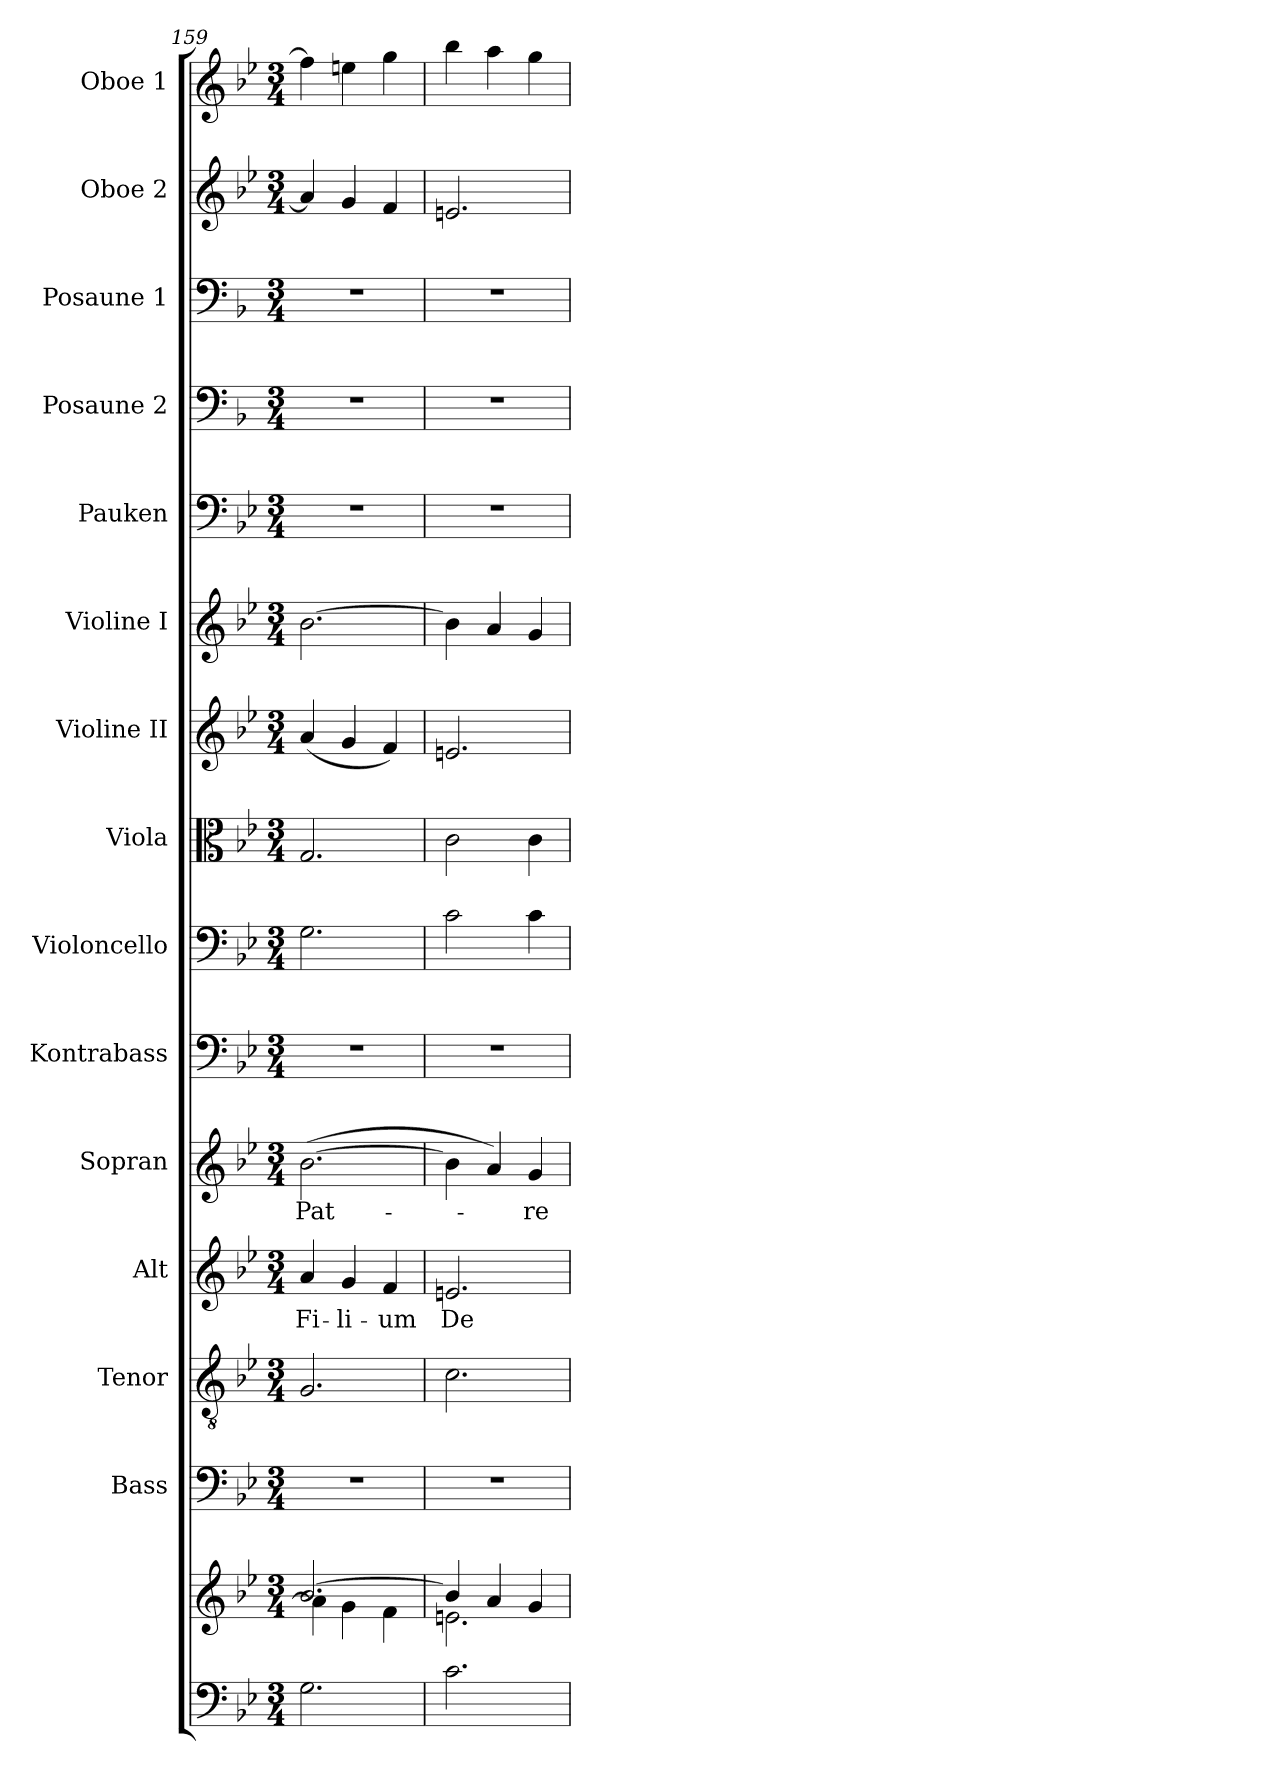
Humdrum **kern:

**kern	**kern	**kern	**kern	**kern	**text	**kern	**text	**kern	**kern	**kern	**kern	**kern	**kern	**kern	**kern	**kern	**kern
*part15	*part15	*part14	*part13	*part12	*part12	*part11	*part11	*part10	*part9	*part8	*part7	*part6	*part5	*part4	*part3	*part2	*part1
*staff16	*staff15	*staff14	*staff13	*staff12	*staff12	*staff11	*staff11	*staff10	*staff9	*staff8	*staff7	*staff6	*staff5	*staff4	*staff3	*staff2	*staff1
*	*	*I"Bass	*I"Tenor	*I"Alt	*	*I"Sopran	*	*I"Kontrabass	*I"Violoncello	*I"Viola	*I"Violine II	*I"Violine I	*I"Pauken	*I"Posaune 2	*I"Posaune 1	*I"Oboe 2	*I"Oboe 1
*	*	*I'B.	*I'T.	*I'A.	*	*I'S.	*	*I'Kb.	*I'Vc.	*I'Vla.	*I'Vl. II	*I'Vl. I	*I'Pk.	*I'Pos. 2	*I'Pos. 1	*I'Ob. 2	*I'Ob. 1
*clefF4	*clefG2	*clefF4	*clefGv2	*clefG2	*	*clefG2	*	*clefF4	*clefF4	*clefC3	*clefG2	*clefG2	*clefF4	*clefF4	*clefF4	*clefG2	*clefG2
*	*	*	*	*	*	*	*	*ITrd7c12	*	*	*	*	*	*ITrd4c7	*ITrd4c7	*	*
*k[b-e-]	*k[b-e-]	*k[b-e-]	*k[b-e-]	*k[b-e-]	*	*k[b-e-]	*	*k[b-e-]	*k[b-e-]	*k[b-e-]	*k[b-e-]	*k[b-e-]	*k[b-e-]	*k[b-e-]	*k[b-e-]	*k[b-e-]	*k[b-e-]
*B-:	*B-:	*B-:	*B-:	*B-:	*	*B-:	*	*B-:	*B-:	*B-:	*B-:	*B-:	*B-:	*B-:	*B-:	*B-:	*B-:
*M3/4	*M3/4	*M3/4	*M3/4	*M3/4	*	*M3/4	*	*M3/4	*M3/4	*M3/4	*M3/4	*M3/4	*M3/4	*M3/4	*M3/4	*M3/4	*M3/4
=159	=159	=159	=159	=159	=159	=159	=159	=159	=159	=159	=159	=159	=159	=159	=159	=159	=159
*	*^	*	*	*	*	*	*	*	*	*	*	*	*	*	*	*	*
!	!	!	!	!	!	!LO:LY:b	!	!LO:LY:b	!	!	!	!	!	!	!	!	!	!
2.G\	[>2.b-/	4a\]	2.r	2.G/	4a/	Fi-	(>[2.b-\	Pat-	2.r	2.G\	2.G/	(<4a/	[2.b-\	2.r	2.r	2.r	4a/]	4ff\]
!	!	!	!	!	!	!LO:LY:b	!	!	!	!	!	!	!	!	!	!	!	!
.	.	4g\	.	.	4g/	-li-	.	.	.	.	.	4g/	.	.	.	.	4g/	4een\
!	!	!	!	!	!	!LO:LY:b	!	!	!	!	!	!	!	!	!	!	!	!
.	.	4f\	.	.	4f/	-um	.	.	.	.	.	4f/)	.	.	.	.	4f/	4gg\
=160	=160	=160	=160	=160	=160	=160	=160	=160	=160	=160	=160	=160	=160	=160	=160	=160	=160	=160
!	!	!	!	!	!	!LO:LY:b	!	!	!	!	!	!	!	!	!	!	!	!
2.c\	4b-/]	2.en\	2.r	2.c\	2.en/	De-	4b-\]	.	2.r	2c\	2c\	2.en/	4b-\]	2.r	2.r	2.r	2.en/	4bb-\
.	4a/	.	.	.	.	.	4a/)	.	.	.	.	.	4a/	.	.	.	.	4aa\
!	!	!	!	!	!	!	!	!LO:LY:b	!	!	!	!	!	!	!	!	!	!
.	4g/	.	.	.	.	.	4g/	-re	.	4c\	4c\	.	4g/	.	.	.	.	4gg\
*	*v	*v	*	*	*	*	*	*	*	*	*	*	*	*	*	*	*	*
=	=	=	=	=	=	=	=	=	=	=	=	=	=	=	=	=	=
*-	*-	*-	*-	*-	*-	*-	*-	*-	*-	*-	*-	*-	*-	*-	*-	*-	*-
